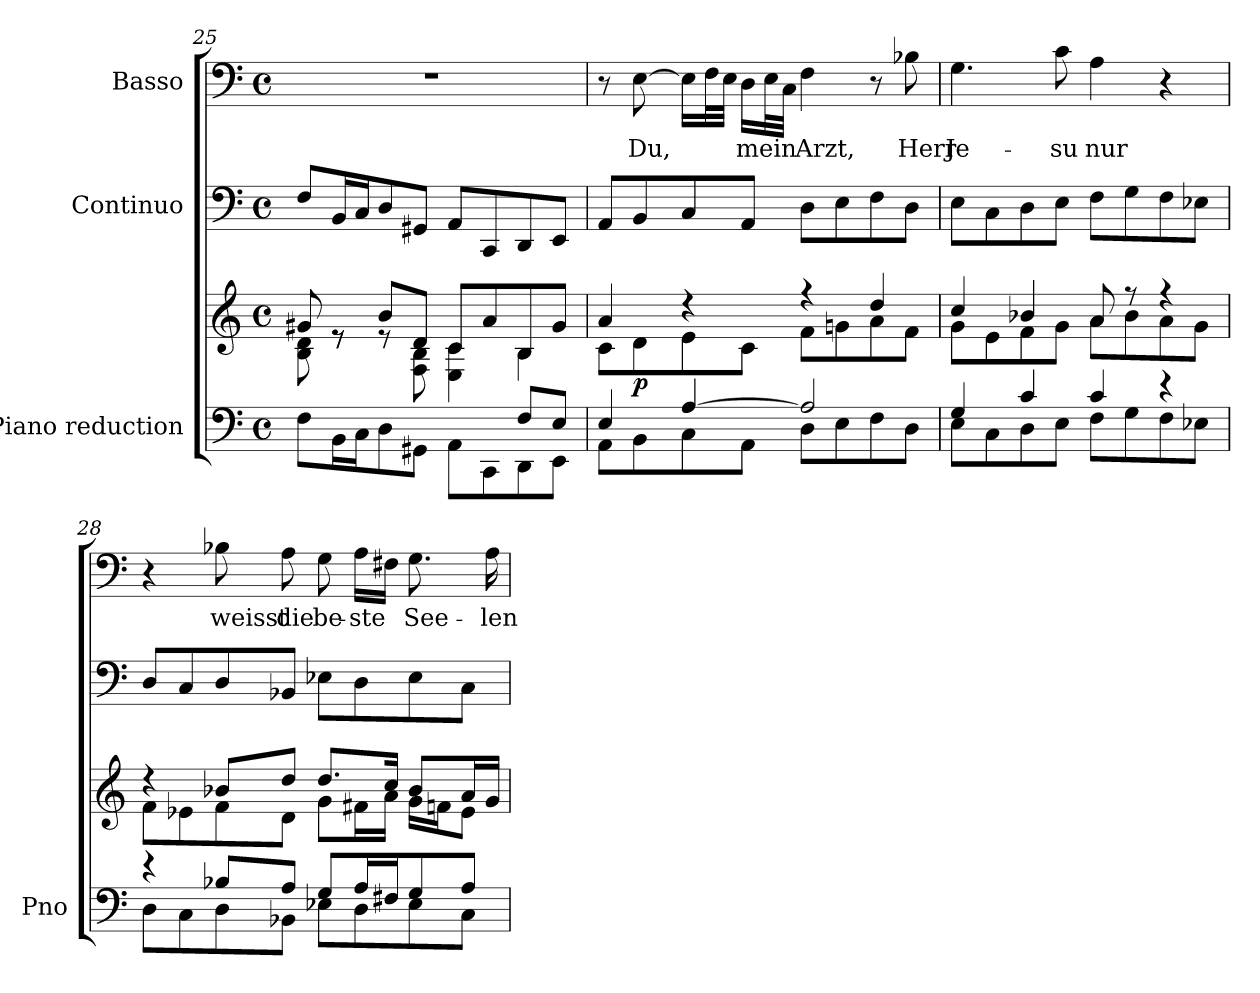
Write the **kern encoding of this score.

**kern	**kern	**dynam	**kern	**kern	**text
*part3	*part3	*part3	*part2	*part1	*part1
*staff4	*staff3	*staff3/4	*staff2	*staff1	*staff1
*I"Piano reduction	*	*	*I"Continuo	*I"Basso	*
*I'Pno	*	*	*	*	*
*clefF4	*clefG2	*	*clefF4	*clefF4	*
*k[]	*k[]	*	*k[]	*k[]	*
*M4/4	*M4/4	*	*M4/4	*M4/4	*
*met(c)	*met(c)	*	*met(c)	*met(c)	*
=25	=25	=25	=25	=25	=25
*^	*^	*	*	*	*
8F\L	2ryy	8g#X/	8B\ 8d\	.	8F/L	1r	.
16BB\L	.	8re	8re	.	16BB/L	.	.
16C\J	.	.	.	.	16C/J	.	.
8D\	.	8b/L	8re	.	8D/	.	.
8GG#X\J	.	8d/J	8F\ 8B\	.	8GG#X/J	.	.
4ryy	8AA\L	8c/L	4E\ 4c\	.	8AA/L	.	.
.	8CC\	8a/	.	.	8CC/	.	.
8F/L	8DD\	8B/	4B\	.	8DD/	.	.
8E/J	8EE\J	8g#/J	.	.	8EE/J	.	.
=26	=26	=26	=26	=26	=26	=26	=26
4E/	8AA\L	4a/	8c\L	.	8AA/L	8r	.
!	!	!	!	!LO:DY:b	!	!	!LO:LY:b
.	8BB\	.	8d\	p	8BB/	[8E\	Du,
[4A/	8C\	4r	8e\	.	8C/	16E\LL]	.
.	.	.	.	.	.	32F\L	.
.	.	.	.	.	.	32E\JJJ	.
!	!	!	!	!	!	!	!LO:LY:b
.	8AA\J	.	8c\J	.	8AA/J	16D\LL	mein
.	.	.	.	.	.	32E\L	.
.	.	.	.	.	.	32C\JJJ	.
!	!	!	!	!	!	!	!LO:LY:b
2A/]	8D\L	4r	8f\L	.	8D\L	4F\	Arzt,
.	8E\	.	8gn\	.	8E\	.	.
.	8F\	4dd/	8a\	.	8F\	8r	.
!	!	!	!	!	!	!	!LO:LY:b
.	8D\J	.	8f\J	.	8D\J	8B-X\	Herr
=27	=27	=27	=27	=27	=27	=27	=27
!	!	!	!	!	!	!	!LO:LY:b
4G/	8E\L	4cc/	8g\L	.	8E\L	4.G\	Je-
.	8C\	.	8e\	.	8C\	.	.
4c/	8D\	4b-X/	8f\	.	8D\	.	.
!	!	!	!	!	!	!	!LO:LY:b
.	8E\J	.	8g\J	.	8E\J	8c\	-su
!	!	!	!	!	!	!	!LO:LY:b
4c/	8F\L	8a/	8a\L	.	8F\L	4A\	nur
.	8G\	8r	8b-\	.	8G\	.	.
4re	8F\	4r	8a\	.	8F\	4r	.
.	8E-X\J	.	8g\J	.	8E-X\J	.	.
!!LO:LB:g=z
=28	=28	=28	=28	=28	=28	=28	=28
4re	8D\L	4r	8f\L	.	8D/L	4r	.
.	8C\	.	8e-X\	.	8C/	.	.
!	!	!	!	!	!	!	!LO:LY:b
8B-X/L	8D\	8b-X/L	8f\	.	8D/	8B-X\	weisst
!	!	!	!	!	!	!	!LO:LY:b
8A/J	8BB-X\J	8dd/J	8d\J	.	8BB-X/J	8A\	die
!	!	!	!	!	!	!	!LO:LY:b
8G/L	8E-X\L	8.dd/L	8g\L	.	8E-X\L	8G\	be-
!	!	!	!	!	!	!	!LO:LY:b
16A/L	8D\	.	16f#X\L	.	8D\	16A\LL	-ste
16F#X/J	.	16cc/Jk	16a\JJ	.	.	16F#X\JJ	.
!	!	!	!	!	!	!	!LO:LY:b
8G/	8E-\	8b-/L	16g\LL	.	8E-\	8.G\	See-
.	.	.	16fn\J	.	.	.	.
8A/J	8C\J	16a/L	8e-\J	.	8C\J	.	.
!	!	!	!	!	!	!	!LO:LY:b
.	.	16g/JJ	.	.	.	16A\	-len-
*v	*v	*	*	*	*	*	*
*	*v	*v	*	*	*	*
=	=	=	=	=	=
*-	*-	*-	*-	*-	*-
